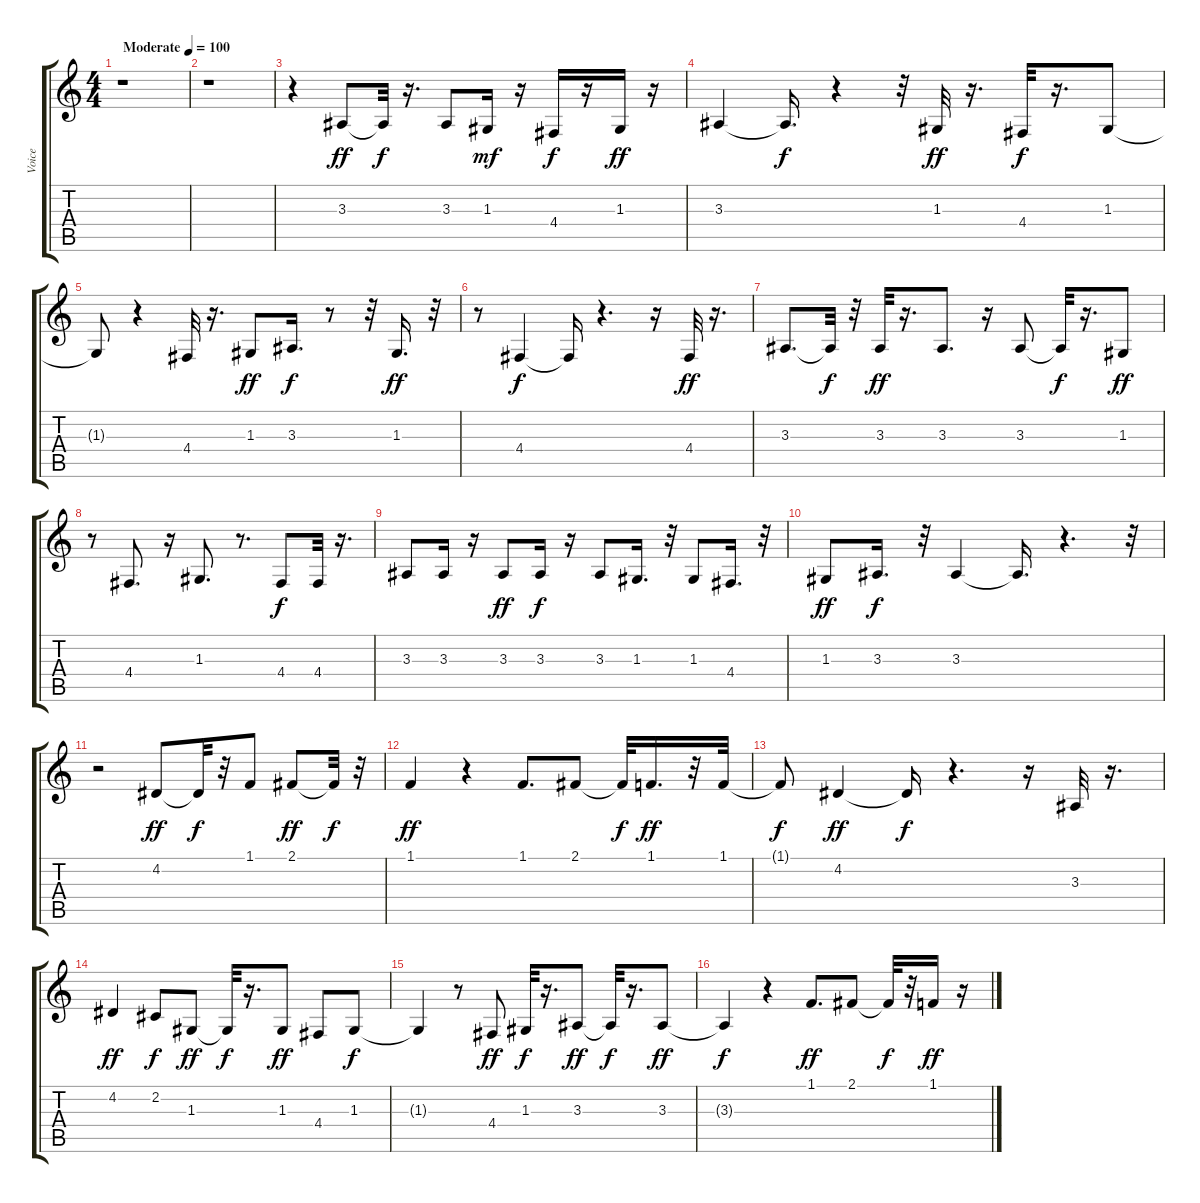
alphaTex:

\track ("Voice" "Voice") {instrument lead1square}
\staff {score tabs}
\tuning (E4 B3 G3 D3 A2 E2) {hide}
\ts (4 4)
\tempo (100 "Moderate")
\clef g2
\ks c
r.1{dy ff instrument lead1square} |
r.1 |
r.4 3.3.8 3.3{t}.32{dy f} r.16{d} 3.3.8 1.3.16{dy mf} r.16 4.4.16{dy f} r.16 1.3.16{dy ff} r.16 |
3.3.4 3.3{t}.16{d dy f} r.4 r.32 1.3.32{dy ff} r.16{d} 4.4.32{dy f} r.16{d} 1.3.8 |
1.3{t}.8 r.4 4.4.32 r.16{d} 1.3.8{dy ff} 3.3.16{d dy f} r.8 r.32 1.3.16{d dy ff} r.32 |
r.8 4.4.4{dy f} 4.4{t}.16 r.4{d} r.16 4.4.32{dy ff} r.16{d} |
3.3.8{d} 3.3{t}.32{dy f} r.32 3.3.32{dy ff} r.16{d} 3.3.8{d} r.16 3.3.8 3.3{t}.32{dy f} r.16{d} 1.3.8{dy ff} |
r.8 4.4.8{d} r.16 1.3.8{d} r.8{d} 4.4.8{dy f} 4.4.32 r.16{d} |
3.3.8 3.3.16 r.16 3.3.8{dy ff} 3.3.16{dy f} r.16 3.3.8 1.3.16{d} r.32 1.3.8 4.4.16{d} r.32 |
1.3.8{dy ff} 3.3.16{d dy f} r.32 3.3.4 3.3{t}.16{d} r.4{d} r.32 |
r.2 4.2.8{dy ff} 4.2{t}.32{dy f} r.32 1.1.8 2.1.8{dy ff} 2.1{t}.32{dy f} r.32 |
1.1.4{dy ff} r.4 1.1.8{d} 2.1.8 2.1{t}.32{dy f} 1.1.16{d dy ff} r.32 1.1.32 |
1.1{t}.8{dy f} 4.2.4{dy ff} 4.2{t}.16{dy f} r.4{d} r.16 3.3.32 r.16{d} |
4.2.4{dy ff} 2.2.8{dy f} 1.3.8{dy ff} 1.3{t}.32{dy f} r.16{d} 1.3.8{dy ff} 4.4.8 1.3.8{dy f} |
1.3{t}.4 r.8 4.4.8{dy ff} 1.3.32{dy f} r.16{d} 3.3.8{dy ff} 3.3{t}.32{dy f} r.16{d} 3.3.8{dy ff} |
3.3{t}.4{dy f} r.4 1.1.8{d dy ff} 2.1.8 2.1{t}.32{dy f} r.32 1.1.16{dy ff} r.16
